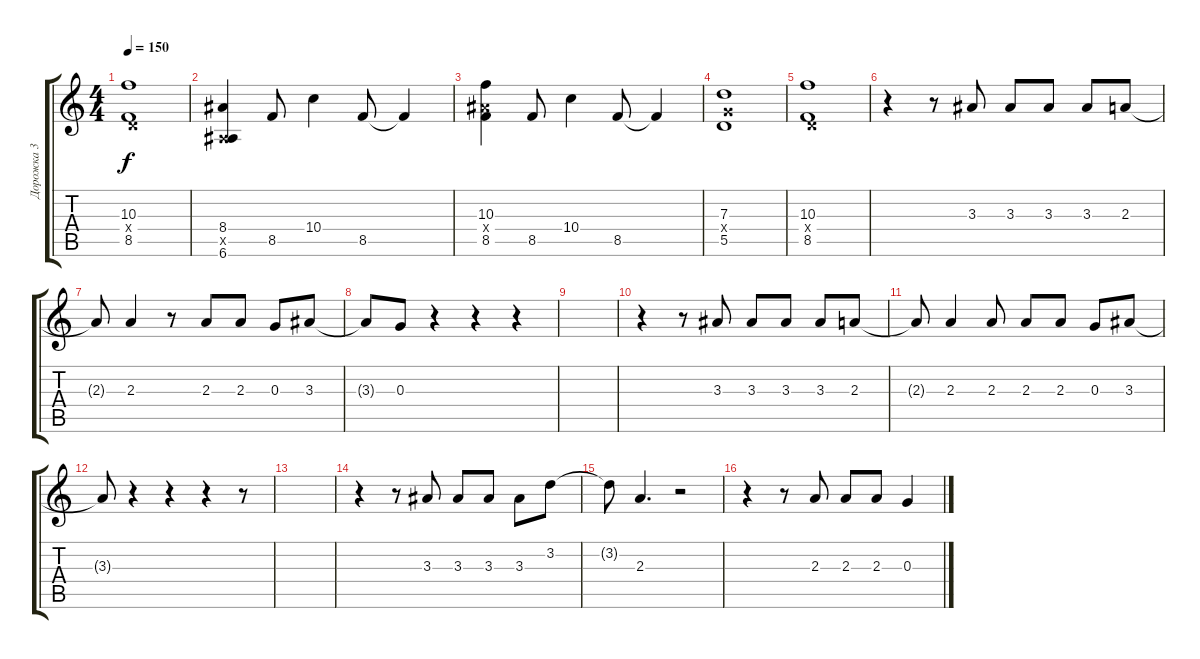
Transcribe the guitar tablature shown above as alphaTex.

\track ("Дорожка 3" "Дорожка 3") {instrument overdrivenguitar}
\staff {score tabs}
\tuning (E4 B3 G3 D3 A2 E2) {hide}
\ts (4 4)
\tempo 150
\clef g2
\ks c
(10.3 0.4{x} 8.5).1{dy f} |
(8.4 0.5{x} 6.6).4 8.5.8 10.4.4 8.5.8 8.5{t}.4 |
(10.3 8.4{x} 8.5).4 8.5.8 10.4.4 8.5.8 8.5{t}.4 |
(7.3 5.4{x} 5.5).1 |
(10.3 0.4{x} 8.5).1 |
r.4 r.8 3.3.8 3.3.8 3.3.8 3.3.8 2.3.8 |
2.3{t}.8 2.3.4 r.8 2.3.8 2.3.8 0.3.8 3.3.8 |
3.3{t}.8 0.3.8 r.4 r.4 r.4 |
|
r.4 r.8 3.3.8 3.3.8 3.3.8 3.3.8 2.3.8 |
2.3{t}.8 2.3.4 2.3.8 2.3.8 2.3.8 0.3.8 3.3.8 |
3.3{t}.8 r.4 r.4 r.4 r.8 |
|
r.4 r.8 3.3.8 3.3.8 3.3.8 3.3.8 3.2.8 |
3.2{t}.8 2.3.4{d} r.2 |
r.4 r.8 2.3.8 2.3.8 2.3.8 0.3.4
